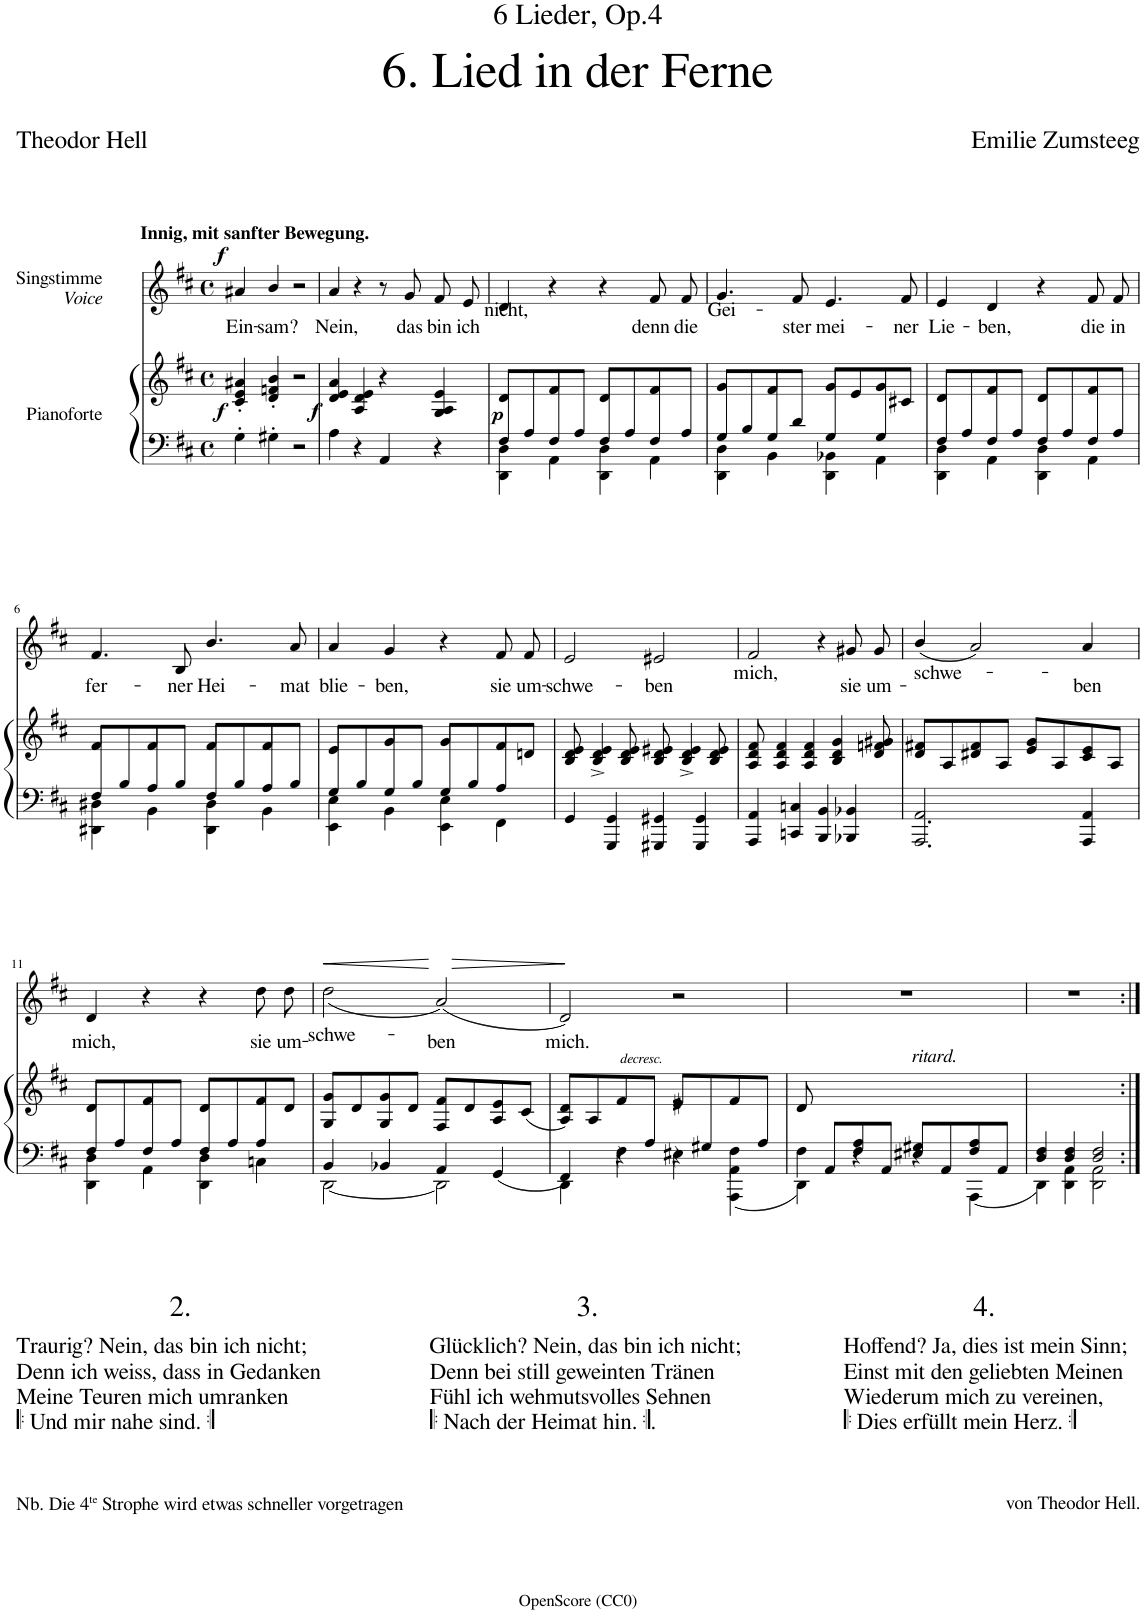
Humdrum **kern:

**kern	**kern	**dynam	**kern	**text	**dynam
*part2	*part2	*part2	*part1	*part1	*part1
*staff3	*staff2	*staff2/3	*staff1	*staff1	*staff1
*I"Pianoforte	*	*	*I"Singstimme Voice	*	*
*I'Pno	*	*	*	*	*
*clefF4	*clefG2	*	*clefG2	*	*
*k[f#c#]	*k[f#c#]	*	*k[f#c#]	*	*
*M4/4	*M4/4	*	*M4/4	*	*
*met(c)	*met(c)	*	*met(c)	*	*
=1	=1	=1	=1	=1	=1
!	!	!	!LO:TX:a:B:t=Innig, mit sanfter Bewegung.	!	!
!	!	!LO:DY:b	!	!LO:LY:b	!LO:DY:a
4G'\	4c#/' 4e/' 4a#X/'	f	4a#X/	Ein-	f
!	!	!	!	!LO:LY:b	!
4G#X'\	4d/' 4fn/' 4b/'	.	4b/	-sam?	.
2r	2r	.	2r	.	.
=2	=2	=2	=2	=2	=2
!	!	!LO:DY:b	!	!LO:LY:b	!
4A\	4d/ 4e/ 4a/	f	4a/	Nein,	.
4r	4A/ 4d/ 4e/	.	4r	.	.
4AA/	4r	.	8r	.	.
!	!	!	!	!LO:LY:b	!
.	.	.	8g/	das	.
!	!	!	!	!LO:LY:b	!
4r	4G/ 4A/ 4e/	.	8f#/L	bin	.
!	!	!	!	!LO:LY:b	!
.	.	.	8e/J	ich	.
=3	=3	=3	=3	=3	=3
*^	*	*	*	*	*
*	*^	*	*	*	*	*
!	!	!	!	!LO:DY:b	!	!LO:LY:b	!
4.ryy	8F#/L	4DD\ 4D\	8d/L	p	4d/	nicht,	.
.	8A/	.	8ryy	.	.	.	.
.	8F#/J	4AA\	8f#/	.	4r	.	.
8A/J	8ryy	.	8ryy	.	.	.	.
4.ryy	8F#/L	4DD\ 4D\	8d/L	.	4r	.	.
.	8A/	.	8ryy	.	.	.	.
!	!	!	!	!	!	!LO:LY:b	!
.	8F#/J	4AA\	8f#/	.	8f#/L	denn	.
!	!	!	!	!	!	!LO:LY:b	!
8A/J	8ryy	.	8ryy	.	8f#/J	die	.
=4	=4	=4	=4	=4	=4	=4	=4
*	*	*	*^	*	*	*	*
!	!	!	!	!	!	!	!LO:LY:b	!
4.ryy	8G/L	4DD\ 4D\	8g/L	8ryy	.	4.g/	Gei-	.
*	*	*	*v	*v	*	*	*	*
.	8B/	.	8ryy	.	.	.	.
.	8G/J	4BB\	8f#/	.	.	.	.
!	!	!	!	!	!	!LO:LY:b	!
8d/J	8ryy	.	8ryy	.	8f#/	-ster	.
!	!	!	!	!	!	!LO:LY:b	!
2ryy	8G/L	4DD\ 4BB-X\	8g/L	.	4.e/	mei-	.
*	*	*	*^	*	*	*	*
.	8ryy	.	8ryy	8e/	.	.	.	.
.	8G/J	4AA\	8g/	4ryy	.	.	.	.
!	!	!	!	!	!	!	!LO:LY:b	!
.	8ryy	.	8c#X/J	.	.	8f#/	-ner	.
*	*	*	*v	*v	*	*	*	*
=5	=5	=5	=5	=5	=5	=5	=5
!	!	!	!	!	!	!LO:LY:b	!
4.ryy	8F#/L	4DD\ 4D\	8d/L	.	4e/	Lie-	.
.	8A/	.	8ryy	.	.	.	.
!	!	!	!	!	!	!LO:LY:b	!
.	8F#/J	4AA\	8f#/	.	4d/	-ben,	.
8A/J	8ryy	.	8ryy	.	.	.	.
4.ryy	8F#/L	4DD\ 4D\	8d/L	.	4r	.	.
.	8A/	.	8ryy	.	.	.	.
!	!	!	!	!	!	!LO:LY:b	!
.	8F#/J	4AA\	8f#/	.	8f#/L	die	.
!	!	!	!	!	!	!LO:LY:b	!
8A/J	8ryy	.	8ryy	.	8f#/J	in	.
!!LO:LB:g=z
=6	=6	=6	=6	=6	=6	=6	=6
!	!	!	!	!	!	!LO:LY:b	!
4.ryy	8F#/L	4DD#X\ 4D#X\	8f#/L	.	4.f#/	fer-	.
.	8B/	.	8ryy	.	.	.	.
.	8A/J	4BB\	8f#/	.	.	.	.
!	!	!	!	!	!	!LO:LY:b	!
8B/J	8ryy	.	8ryy	.	8B/	-ner	.
!	!	!	!	!	!	!LO:LY:b	!
4.ryy	8F#/L	4DD#\ 4D#\	8f#/L	.	4.b/	Hei-	.
.	8B/	.	8ryy	.	.	.	.
.	8A/J	4BB\	8f#/	.	.	.	.
!	!	!	!	!	!	!LO:LY:b	!
8B/J	8ryy	.	8ryy	.	8a/	-mat	.
=7	=7	=7	=7	=7	=7	=7	=7
!	!	!	!	!	!	!LO:LY:b	!
4.ryy	8G/L	4EE\ 4E\	8e/L	.	4a/	blie-	.
.	8B/	.	8ryy	.	.	.	.
!	!	!	!	!	!	!LO:LY:b	!
.	8G/J	4BB\	8g/	.	4g/	-ben,	.
8B/J	8ryy	.	8ryy	.	.	.	.
2ryy	8G/L	4EE\ 4E\	8g/L	.	4r	.	.
.	8B/	.	8ryy	.	.	.	.
!	!	!	!	!	!	!LO:LY:b	!
.	8A/J	4FF#\	8f#/	.	8f#/L	sie	.
!	!	!	!	!	!	!LO:LY:b	!
.	8ryy	.	8dn/J	.	8f#/J	um-	.
*	*v	*v	*	*	*	*	*
=8	=8	=8	=8	=8	=8	=8
!	!	!	!	!	!LO:LY:b	!
*v	*v	*	*	*	*	*
4GG/	8B/ 8d/ 8e/	.	2e/	-schwe-	.
.	4B/^ 4d/^ 4e/^	.	.	.	.
4GGG/ 4GG/	.	.	.	.	.
.	8B/ 8d/ 8e/	.	.	.	.
!	!	!	!	!LO:LY:b	!
4GGG#X/ 4GG#X/	8B/ 8d/ 8e#X/	.	2e#X/	-ben	.
.	4B/^ 4d/^ 4e#/^	.	.	.	.
4GGG#/ 4GG#/	.	.	.	.	.
.	8B/ 8d/ 8e#/	.	.	.	.
=9	=9	=9	=9	=9	=9
!	!	!	!	!LO:LY:b	!
4AAA/ 4AA/	8A/ 8d/ 8f#/	.	2f#/	mich,	.
.	4A/ 4d/ 4f#/	.	.	.	.
4CCn/ 4Cn/	.	.	.	.	.
.	4A/ 4d/ 4f#/	.	.	.	.
4BBB/ 4BB/	.	.	4r	.	.
.	4B/ 4d/ 4g/	.	.	.	.
!	!	!	!	!LO:LY:b	!
4BBB-X/ 4BB-X/	.	.	8g#X/L	sie	.
!	!	!	!	!LO:LY:b	!
.	8d/ 8fn/ 8g#X/	.	8g#/J	um-	.
=10	=10	=10	=10	=10	=10
!	!	!	!	!LO:LY:b	!
2.AAA/ 2.AA/	8d/ 8f#X/L	.	(4b/	-schwe-	.
.	8A/	.	.	.	.
.	8d#X/ 8f#/	.	2a/)	.	.
.	8A/J	.	.	.	.
.	8e/ 8g/L	.	.	.	.
.	8A/	.	.	.	.
!	!	!	!	!LO:LY:b	!
4AAA/ 4AA/	8c#/ 8e/	.	4a/	-ben	.
.	8A/J	.	.	.	.
!!LO:LB:g=z
=11	=11	=11	=11	=11	=11
*^	*	*	*	*	*
*	*^	*	*	*	*	*
!	!	!	!	!	!	!LO:LY:b	!
4.ryy	8F#/L	4DD\ 4D\	8d/L	.	4d/	mich,	.
.	8A/	.	8ryy	.	.	.	.
.	8F#/J	4AA\	8f#/	.	4r	.	.
8A/J	8ryy	.	8ryy	.	.	.	.
2ryy	8F#/L	4DD\ 4D\	8d/L	.	4r	.	.
.	8A/	.	8ryy	.	.	.	.
!	!	!	!	!	!	!LO:LY:b	!
.	8A/J	4Cn\	8f#/	.	8dd\L	sie	.
!	!	!	!	!	!	!LO:LY:b	!
.	8ryy	.	8d/J	.	8dd\J	um-	.
*	*v	*v	*	*	*	*	*
=12	=12	=12	=12	=12	=12	=12
!	!	!	!	!	!LO:LY:b	!LO:HP:b
4BB/	[2DD\	8G/ 8g/L	.	(<2dd\	-schwe-	<
.	.	8d/	.	.	.	.
4BB-X/	.	8G/ 8g/	.	.	.	.
.	.	8d/J	.	.	.	.
!	!	!	!	!	!LO:LY:b	!LO:HP:n=1:b
4AA/	2DD\]	8F#/ 8f#/L	.	(2a/)	-ben	[ >
.	.	8d/	.	.	.	.
4GG/	.	8A/ 8e/	.	.	.	.
.	.	(8c#/J	.	.	.	.
*v	*v	*	*	*	*	*
.	.	.	.	.	]
=13	=13	=13	=13	=13	=13
*^	*	*	*	*	*
*	*^	*	*	*	*	*
*	*	*^	*	*	*	*	*
!	!	!	!	!	!	!	!LO:LY:b	!
4.ryy	4ryy	4FF#/	4DD\	8A/ 8d/L)	.	2d/)	mich.	.
.	.	.	.	8A/	.	.	.	.
!	!	!	!	!LO:TX:a:i:t=decresc.	!	!	!	!
.	8F#\	4r	2.ryy	8f#/	.	.	.	.
8A/J	8ryy	.	.	8ryy	.	.	.	.
8ryy	8E#X\	4r	.	8e#X/L	.	2r	.	.
8G#X/	8ryy	.	.	8ryy	.	.	.	.
8ryy	8F#\	4AAA\ 4AA\	.	8f#/	.	.	.	.
8A/J	8ryy	.	.	8ryy	.	.	.	.
*	*	*v	*v	*	*	*	*	*
=14	=14	=14	=14	=14	=14	=14	=14
8ryy	8F#\	4DD\	8d/	.	1r	.	.
8AA/L	2..ryy	.	2..ryy	.	.	.	.
8F#/ 8A/	.	4r	.	.	.	.	.
8AA/J	.	.	.	.	.	.	.
!LO:TX:a:i:t=ritard.	!	!	!	!	!	!	!
8E#X/ 8G#X/L	.	4r	.	.	.	.	.
8AA/	.	.	.	.	.	.	.
8F#/ 8A/	.	4AAA\	.	.	.	.	.
8AA/J	.	.	.	.	.	.	.
*	*v	*v	*	*	*	*	*
=15	=15	=15	=15	=15	=15	=15
4D/ 4F#/	4DD\	1ryy	.	1r	.	.
4D/ 4F#/	4DD\ 4AA\	.	.	.	.	.
2D/;< 2F#/;<	2DD\ 2AA\	.	.	.	.	.
*v	*v	*	*	*	*	*
=:|!	=:|!	=:|!	=:|!	=:|!	=:|!
*-	*-	*-	*-	*-	*-
